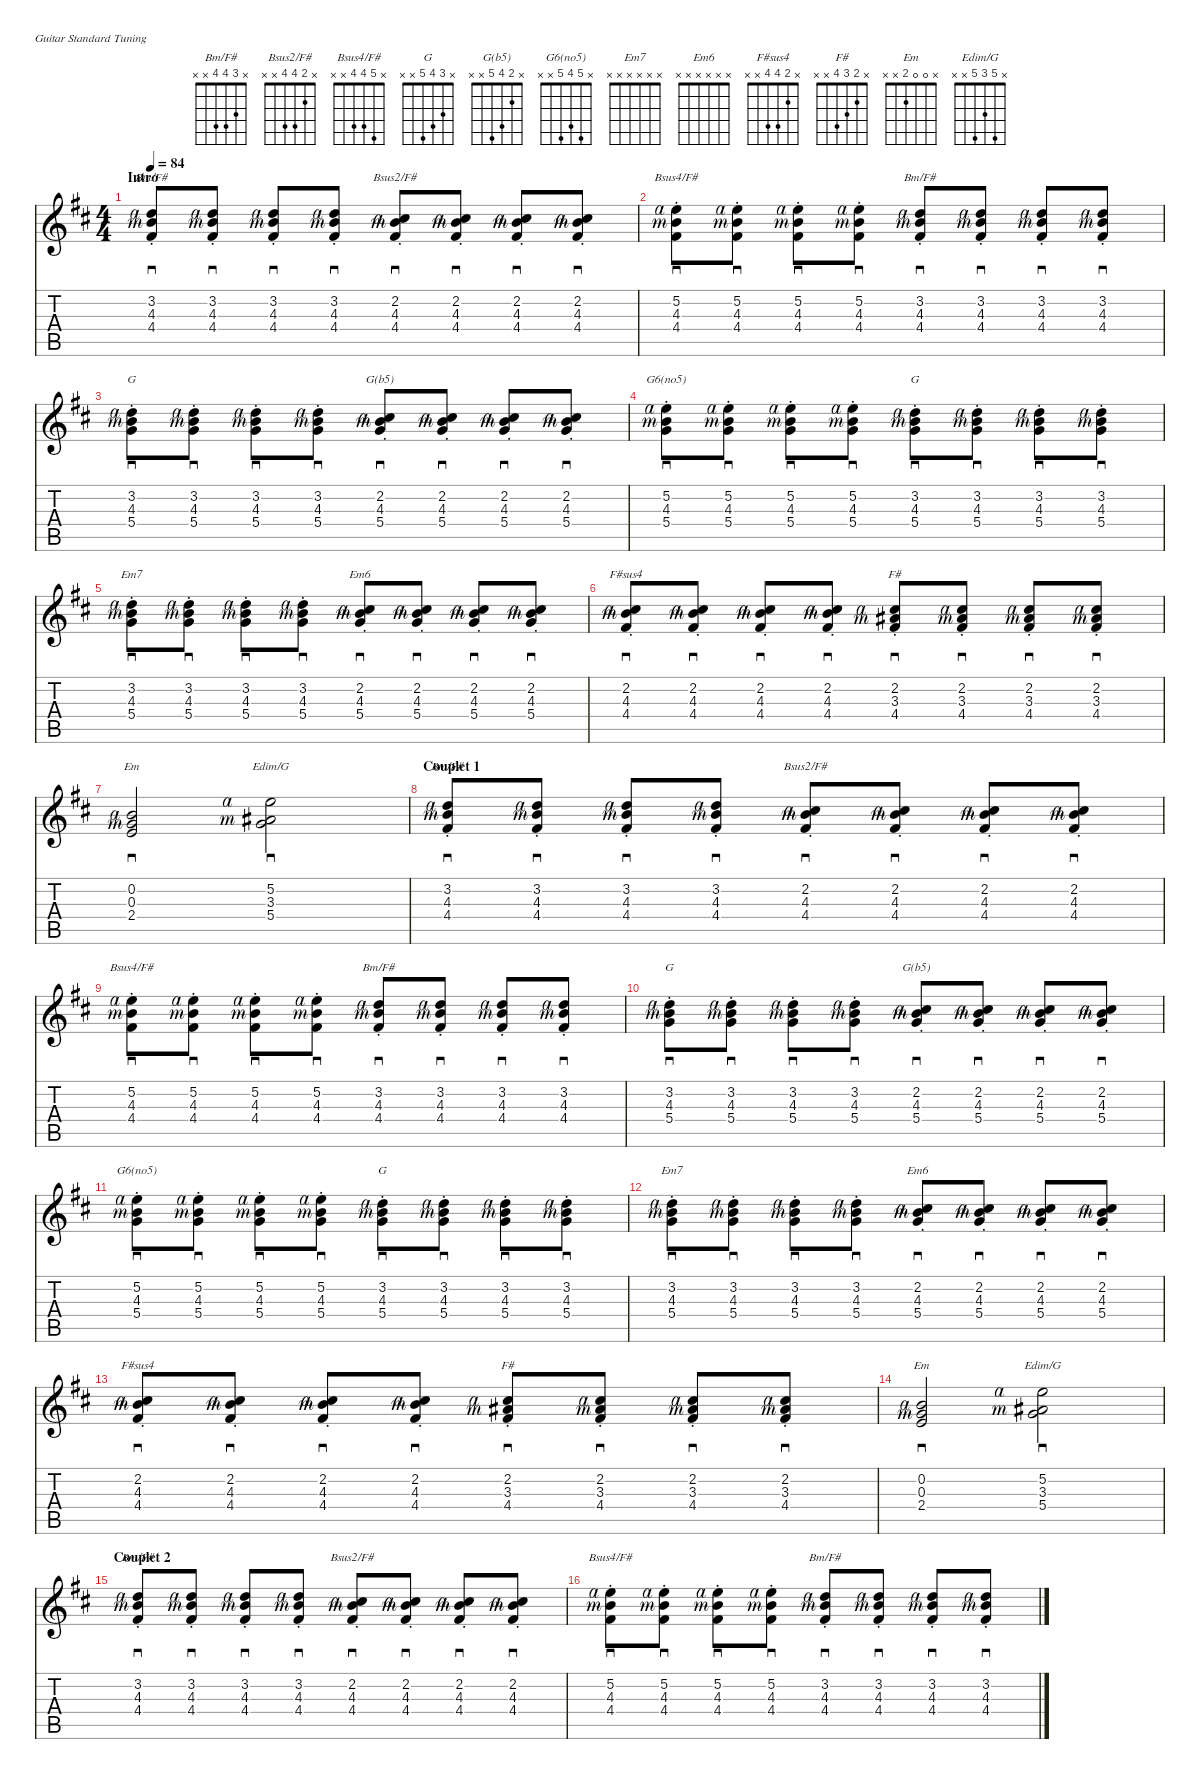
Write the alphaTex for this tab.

\hideDynamics
\bracketExtendMode nobrackets
\singleTrackTrackNamePolicy hidden
\multiTrackTrackNamePolicy hidden
\firstSystemTrackNameOrientation horizontal
\otherSystemsTrackNameOrientation horizontal
\track ("Gtr. clean" "E-Gt") {multiBarRest instrument electricguitarclean}
\staff {score tabs}
\tuning (E4 B3 G3 D3 A2 E2)
\chord ("Bm/F#" x 3 4 4 x x)
\chord ("Bsus2/F#" x 2 4 4 x x)
\chord ("Bsus4/F#" x 5 4 4 x x)
\chord ("G" x 3 4 5 x x)
\chord ("G(b5)" x 2 4 5 x x)
\chord ("G6(no5)" x 5 4 5 x x)
\chord ("Em7" x x x x x x)
\chord ("Em6" x x x x x x)
\chord ("F#sus4" x 2 4 4 x x)
\chord ("F#" x 2 3 4 x x)
\chord ("Em" x 0 0 2 x x)
\chord ("Edim/G" x 5 3 5 x x)
\ts (4 4)
\section ("" "Intro")
\tempo 84
\clef g2
\ks bminor
(3.2{st rf 4} 4.3{st rf 3} 4.4{st}).8{sd ch "Bm/F#" dy mf instrument electricguitarclean} (3.2{st rf 4} 4.3{st rf 3} 4.4{st}).8{sd} (3.2{st rf 4} 4.3{st rf 3} 4.4{st}).8{sd} (3.2{st rf 4} 4.3{st rf 3} 4.4{st}).8{sd} (2.2{st rf 4} 4.3{st rf 3} 4.4{st}).8{sd ch "Bsus2/F#"} (2.2{st rf 4} 4.3{st rf 3} 4.4{st}).8{sd} (2.2{st rf 4} 4.3{st rf 3} 4.4{st}).8{sd} (2.2{st rf 4} 4.3{st rf 3} 4.4{st}).8{sd} |
(5.2{st rf 4} 4.3{st rf 3} 4.4{st}).8{sd ch "Bsus4/F#"} (5.2{st rf 4} 4.3{st rf 3} 4.4{st}).8{sd} (5.2{st rf 4} 4.3{st rf 3} 4.4{st}).8{sd} (5.2{st rf 4} 4.3{st rf 3} 4.4{st}).8{sd} (3.2{st rf 4} 4.3{st rf 3} 4.4{st}).8{sd ch "Bm/F#"} (3.2{st rf 4} 4.3{st rf 3} 4.4{st}).8{sd} (3.2{st rf 4} 4.3{st rf 3} 4.4{st}).8{sd} (3.2{st rf 4} 4.3{st rf 3} 4.4{st}).8{sd} |
(3.2{st rf 4} 4.3{st rf 3} 5.4{st}).8{sd ch "G"} (3.2{st rf 4} 4.3{st rf 3} 5.4{st}).8{sd} (3.2{st rf 4} 4.3{st rf 3} 5.4{st}).8{sd} (3.2{st rf 4} 4.3{st rf 3} 5.4{st}).8{sd} (2.2{st rf 4} 4.3{st rf 3} 5.4{st}).8{sd ch "G(b5)"} (2.2{st rf 4} 4.3{st rf 3} 5.4{st}).8{sd} (2.2{st rf 4} 4.3{st rf 3} 5.4{st}).8{sd} (2.2{st rf 4} 4.3{st rf 3} 5.4{st}).8{sd} |
(5.2{st rf 4} 4.3{st rf 3} 5.4{st}).8{sd ch "G6(no5)"} (5.2{st rf 4} 4.3{st rf 3} 5.4{st}).8{sd} (5.2{st rf 4} 4.3{st rf 3} 5.4{st}).8{sd} (5.2{st rf 4} 4.3{st rf 3} 5.4{st}).8{sd} (3.2{st rf 4} 4.3{st rf 3} 5.4{st}).8{sd ch "G"} (3.2{st rf 4} 4.3{st rf 3} 5.4{st}).8{sd} (3.2{st rf 4} 4.3{st rf 3} 5.4{st}).8{sd} (3.2{st rf 4} 4.3{st rf 3} 5.4{st}).8{sd} |
(3.2{st rf 4} 4.3{st rf 3} 5.4{st}).8{sd ch "Em7"} (3.2{st rf 4} 4.3{st rf 3} 5.4{st}).8{sd} (3.2{st rf 4} 4.3{st rf 3} 5.4{st}).8{sd} (3.2{st rf 4} 4.3{st rf 3} 5.4{st}).8{sd} (2.2{st rf 4} 4.3{st rf 3} 5.4{st}).8{sd ch "Em6"} (2.2{st rf 4} 4.3{st rf 3} 5.4{st}).8{sd} (2.2{st rf 4} 4.3{st rf 3} 5.4{st}).8{sd} (2.2{st rf 4} 4.3{st rf 3} 5.4{st}).8{sd} |
(2.2{st rf 4} 4.3{st rf 3} 4.4{st}).8{sd ch "F#sus4"} (2.2{st rf 4} 4.3{st rf 3} 4.4{st}).8{sd} (2.2{st rf 4} 4.3{st rf 3} 4.4{st}).8{sd} (2.2{st rf 4} 4.3{st rf 3} 4.4{st}).8{sd} (2.2{st rf 4} 3.3{st rf 3} 4.4{st}).8{sd ch "F#"} (2.2{st rf 4} 3.3{st rf 3} 4.4{st}).8{sd} (2.2{st rf 4} 3.3{st rf 3} 4.4{st}).8{sd} (2.2{st rf 4} 3.3{st rf 3} 4.4{st}).8{sd} |
(0.2{rf 4} 0.3{rf 3} 2.4).2{sd ch "Em"} (3.3{rf 3} 5.4 5.2{rf 4}).2{sd ch "Edim/G"} |
\section ("" "Couplet 1")
(3.2{st rf 4} 4.3{st rf 3} 4.4{st}).8{sd ch "Bm/F#"} (3.2{st rf 4} 4.3{st rf 3} 4.4{st}).8{sd} (3.2{st rf 4} 4.3{st rf 3} 4.4{st}).8{sd} (3.2{st rf 4} 4.3{st rf 3} 4.4{st}).8{sd} (2.2{st rf 4} 4.3{st rf 3} 4.4{st}).8{sd ch "Bsus2/F#"} (2.2{st rf 4} 4.3{st rf 3} 4.4{st}).8{sd} (2.2{st rf 4} 4.3{st rf 3} 4.4{st}).8{sd} (2.2{st rf 4} 4.3{st rf 3} 4.4{st}).8{sd} |
(5.2{st rf 4} 4.3{st rf 3} 4.4{st}).8{sd ch "Bsus4/F#"} (5.2{st rf 4} 4.3{st rf 3} 4.4{st}).8{sd} (5.2{st rf 4} 4.3{st rf 3} 4.4{st}).8{sd} (5.2{st rf 4} 4.3{st rf 3} 4.4{st}).8{sd} (3.2{st rf 4} 4.3{st rf 3} 4.4{st}).8{sd ch "Bm/F#"} (3.2{st rf 4} 4.3{st rf 3} 4.4{st}).8{sd} (3.2{st rf 4} 4.3{st rf 3} 4.4{st}).8{sd} (3.2{st rf 4} 4.3{st rf 3} 4.4{st}).8{sd} |
(3.2{st rf 4} 4.3{st rf 3} 5.4{st}).8{sd ch "G"} (3.2{st rf 4} 4.3{st rf 3} 5.4{st}).8{sd} (3.2{st rf 4} 4.3{st rf 3} 5.4{st}).8{sd} (3.2{st rf 4} 4.3{st rf 3} 5.4{st}).8{sd} (2.2{st rf 4} 4.3{st rf 3} 5.4{st}).8{sd ch "G(b5)"} (2.2{st rf 4} 4.3{st rf 3} 5.4{st}).8{sd} (2.2{st rf 4} 4.3{st rf 3} 5.4{st}).8{sd} (2.2{st rf 4} 4.3{st rf 3} 5.4{st}).8{sd} |
(5.2{st rf 4} 4.3{st rf 3} 5.4{st}).8{sd ch "G6(no5)"} (5.2{st rf 4} 4.3{st rf 3} 5.4{st}).8{sd} (5.2{st rf 4} 4.3{st rf 3} 5.4{st}).8{sd} (5.2{st rf 4} 4.3{st rf 3} 5.4{st}).8{sd} (3.2{st rf 4} 4.3{st rf 3} 5.4{st}).8{sd ch "G"} (3.2{st rf 4} 4.3{st rf 3} 5.4{st}).8{sd} (3.2{st rf 4} 4.3{st rf 3} 5.4{st}).8{sd} (3.2{st rf 4} 4.3{st rf 3} 5.4{st}).8{sd} |
(3.2{st rf 4} 4.3{st rf 3} 5.4{st}).8{sd ch "Em7"} (3.2{st rf 4} 4.3{st rf 3} 5.4{st}).8{sd} (3.2{st rf 4} 4.3{st rf 3} 5.4{st}).8{sd} (3.2{st rf 4} 4.3{st rf 3} 5.4{st}).8{sd} (2.2{st rf 4} 4.3{st rf 3} 5.4{st}).8{sd ch "Em6"} (2.2{st rf 4} 4.3{st rf 3} 5.4{st}).8{sd} (2.2{st rf 4} 4.3{st rf 3} 5.4{st}).8{sd} (2.2{st rf 4} 4.3{st rf 3} 5.4{st}).8{sd} |
(2.2{st rf 4} 4.3{st rf 3} 4.4{st}).8{sd ch "F#sus4"} (2.2{st rf 4} 4.3{st rf 3} 4.4{st}).8{sd} (2.2{st rf 4} 4.3{st rf 3} 4.4{st}).8{sd} (2.2{st rf 4} 4.3{st rf 3} 4.4{st}).8{sd} (2.2{st rf 4} 3.3{st rf 3} 4.4{st}).8{sd ch "F#"} (2.2{st rf 4} 3.3{st rf 3} 4.4{st}).8{sd} (2.2{st rf 4} 3.3{st rf 3} 4.4{st}).8{sd} (2.2{st rf 4} 3.3{st rf 3} 4.4{st}).8{sd} |
(0.2{rf 4} 0.3{rf 3} 2.4).2{sd ch "Em"} (3.3{rf 3} 5.4 5.2{rf 4}).2{sd ch "Edim/G"} |
\section ("" "Couplet 2")
(3.2{st rf 4} 4.3{st rf 3} 4.4{st}).8{sd ch "Bm/F#"} (3.2{st rf 4} 4.3{st rf 3} 4.4{st}).8{sd} (3.2{st rf 4} 4.3{st rf 3} 4.4{st}).8{sd} (3.2{st rf 4} 4.3{st rf 3} 4.4{st}).8{sd} (2.2{st rf 4} 4.3{st rf 3} 4.4{st}).8{sd ch "Bsus2/F#"} (2.2{st rf 4} 4.3{st rf 3} 4.4{st}).8{sd} (2.2{st rf 4} 4.3{st rf 3} 4.4{st}).8{sd} (2.2{st rf 4} 4.3{st rf 3} 4.4{st}).8{sd} |
(5.2{st rf 4} 4.3{st rf 3} 4.4{st}).8{sd ch "Bsus4/F#"} (5.2{st rf 4} 4.3{st rf 3} 4.4{st}).8{sd} (5.2{st rf 4} 4.3{st rf 3} 4.4{st}).8{sd} (5.2{st rf 4} 4.3{st rf 3} 4.4{st}).8{sd} (3.2{st rf 4} 4.3{st rf 3} 4.4{st}).8{sd ch "Bm/F#"} (3.2{st rf 4} 4.3{st rf 3} 4.4{st}).8{sd} (3.2{st rf 4} 4.3{st rf 3} 4.4{st}).8{sd} (3.2{st rf 4} 4.3{st rf 3} 4.4{st}).8{sd}
